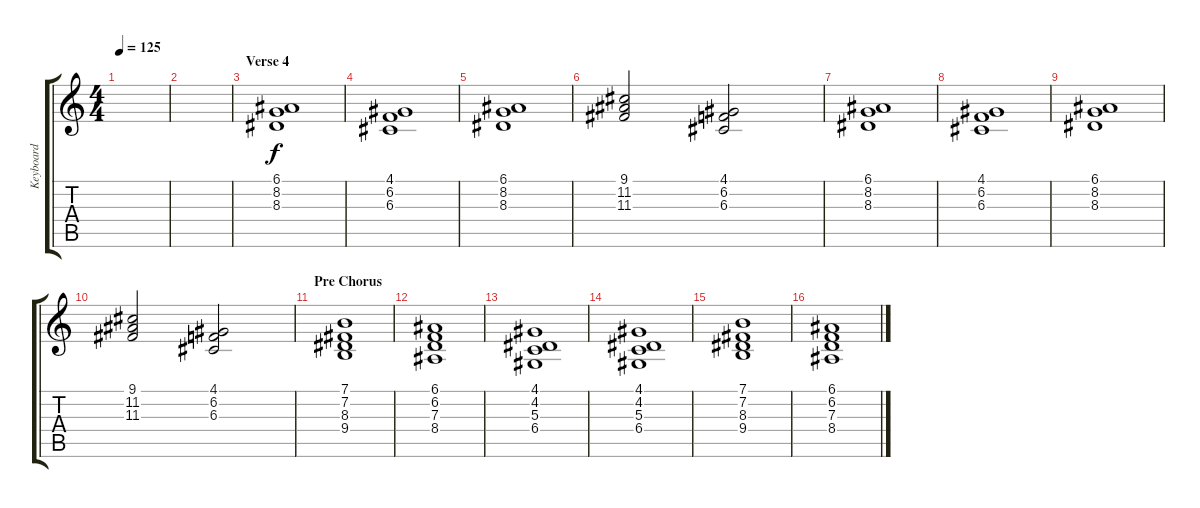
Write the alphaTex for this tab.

\track ("Keyboard" "Keyboard") {instrument stringensemble1}
\staff {score tabs}
\tuning (E4 B3 G3 D3 A2 E2) {hide}
\ts (4 4)
\tempo 125
\clef g2
\ks c
|
|
\section ("" "Verse 4")
(6.1 8.2 8.3).1{volume 7} |
(4.1 6.2 6.3).1 |
(6.1 8.2 8.3).1 |
(9.1 11.2 11.3).2 (4.1 6.2 6.3).2 |
(6.1 8.2 8.3).1 |
(4.1 6.2 6.3).1 |
(6.1 8.2 8.3).1 |
(9.1 11.2 11.3).2 (4.1 6.2 6.3).2 |
\section ("" "Pre Chorus")
(7.1 7.2 8.3 9.4).1{instrument stringensemble1} |
(6.1 6.2 7.3 8.4).1 |
(4.1 4.2 5.3 6.4).1 |
(4.1 4.2 5.3 6.4).1 |
(7.1 7.2 8.3 9.4).1 |
(6.1 6.2 7.3 8.4).1
